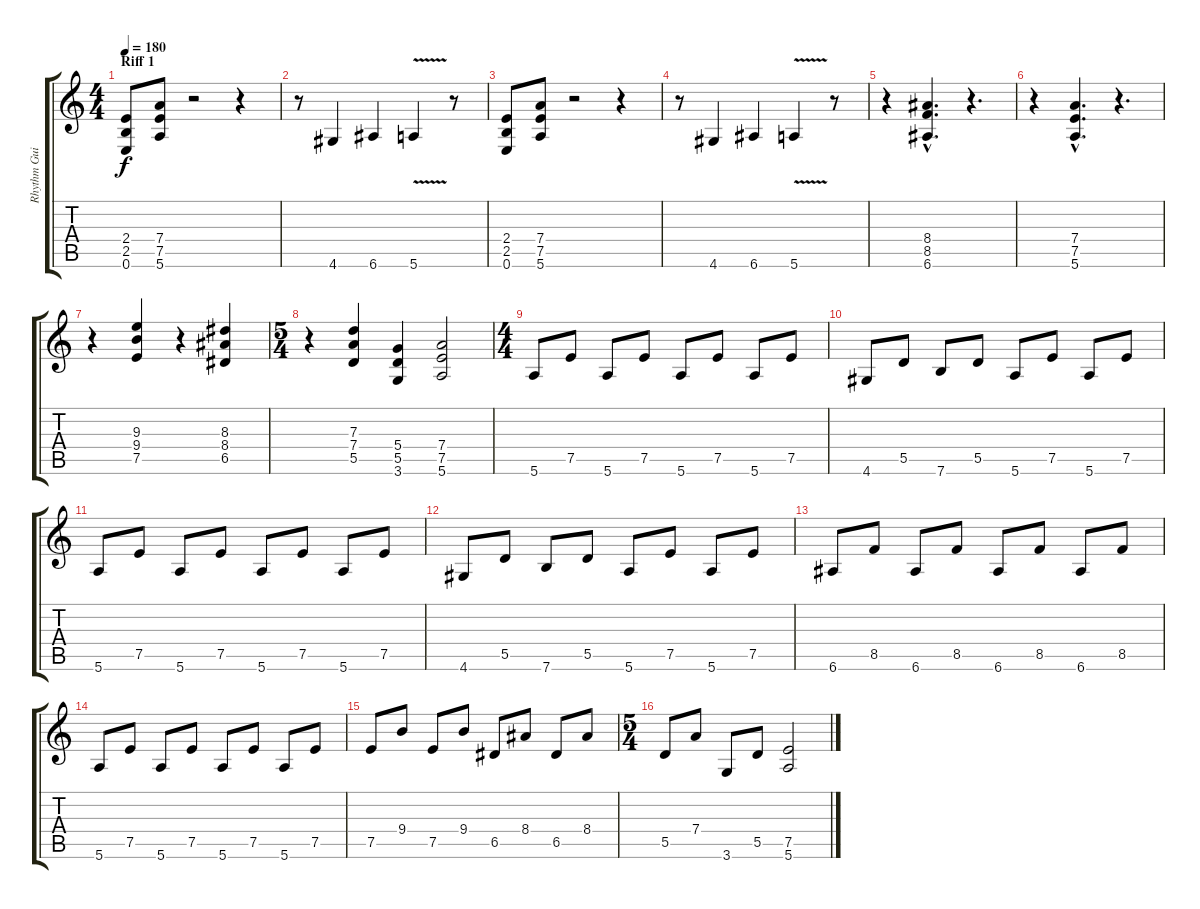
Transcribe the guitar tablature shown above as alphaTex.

\track ("Rhythm Guitar" "Rhythm Gui") {instrument overdrivenguitar}
\staff {score tabs}
\tuning (E4 B3 G3 D3 A2 E2) {hide}
\ts (4 4)
\section ("" "Riff 1")
\tempo 180
\clef g2
\ks c
(2.4 2.5 0.6).8{dy f} (7.4 7.5 5.6).8 r.2 r.4 |
r.8 4.6.4 6.6.4 5.6{v}.4 r.8 |
(2.4 2.5 0.6).8 (7.4 7.5 5.6).8 r.2 r.4 |
r.8 4.6.4 6.6.4 5.6{v}.4 r.8 |
r.4 (8.4{hac} 8.5{hac} 6.6{hac}).4{d} r.4{d} |
r.4 (7.4{hac} 7.5{hac} 5.6{hac}).4{d} r.4{d} |
r.4 (9.3 9.4 7.5).4 r.4 (8.3 8.4 6.5).4 |
\ts (5 4)
r.4 (7.3 7.4 5.5).4 (5.4 5.5 3.6).4 (7.4 7.5 5.6).2 |
\ts (4 4)
5.6.8 7.5.8 5.6.8 7.5.8 5.6.8 7.5.8 5.6.8 7.5.8 |
4.6.8 5.5.8 7.6.8 5.5.8 5.6.8 7.5.8 5.6.8 7.5.8 |
5.6.8 7.5.8 5.6.8 7.5.8 5.6.8 7.5.8 5.6.8 7.5.8 |
4.6.8 5.5.8 7.6.8 5.5.8 5.6.8 7.5.8 5.6.8 7.5.8 |
6.6.8 8.5.8 6.6.8 8.5.8 6.6.8 8.5.8 6.6.8 8.5.8 |
5.6.8 7.5.8 5.6.8 7.5.8 5.6.8 7.5.8 5.6.8 7.5.8 |
7.5.8 9.4.8 7.5.8 9.4.8 6.5.8 8.4.8 6.5.8 8.4.8 |
\ts (5 4)
5.5.8 7.4.8 3.6.8 5.5.8 (7.5 5.6).2
